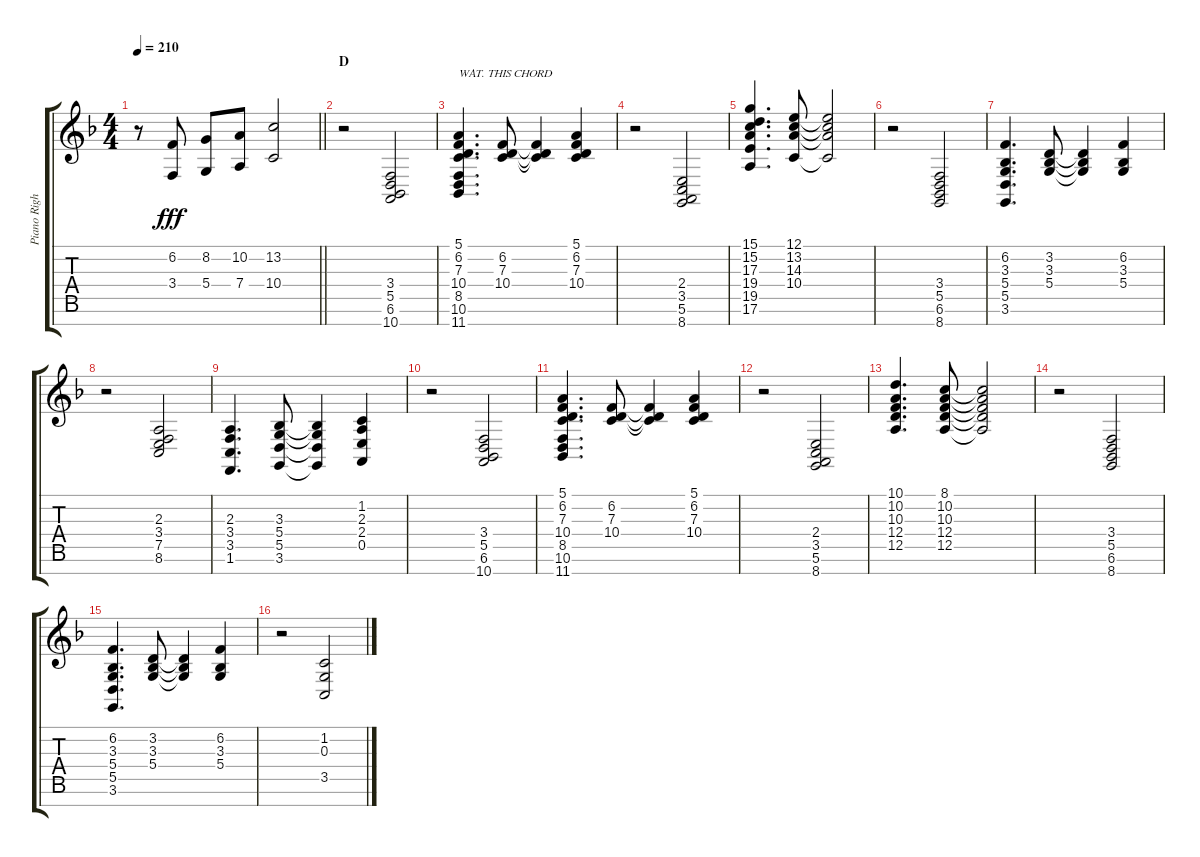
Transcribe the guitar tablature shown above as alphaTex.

\track ("Piano Right (Kotobuki Tsumugi)" "Piano Righ") {instrument acousticgrandpiano}
\staff {score tabs}
\tuning (E4 B3 G3 D3 A2 E2 B1) {hide}
\ts (4 4)
\tempo 210
\clef g2
\barLineRight lightlight
\ks f
r.8{dy fff} (6.2 3.4).8 (8.2 5.4).8 (10.2 7.4).8 (13.2 10.4).2 |
\section ("" "D")
r.2 (3.4 5.5 6.6 10.7).2 |
(5.1 6.2 7.3 10.4 8.5 10.6 11.7).4{d txt "WAT. THIS CHORD"} (6.2 7.3 10.4).8 (6.2{t} 7.3{t} 10.4{t}).4 (5.1 6.2 7.3 10.4).4 |
r.2 (2.4 3.5 5.6 8.7).2 |
(15.1 15.2 17.3 19.4 19.5 17.6).4{d} (12.1 13.2 14.3 10.4).8 (12.1{t} 13.2{t} 14.3{t} 10.4{t}).2 |
r.2 (3.4 5.5 6.6 8.7).2 |
(6.2 3.3 5.4 5.5 3.6).4{d} (3.2 3.3 5.4).8 (3.2{t} 3.3{t} 5.4{t}).4 (6.2 3.3 5.4).4 |
r.2 (2.3 3.4 7.5 8.6).2 |
(2.3 3.4 3.5 1.6).4{d} (3.3 5.4 5.5 3.6).8 (3.3{t} 5.4{t} 5.5{t} 3.6{t}).4 (1.2 2.3 2.4 0.5).4 |
r.2 (3.4 5.5 6.6 10.7).2 |
(5.1 6.2 7.3 10.4 8.5 10.6 11.7).4{d} (6.2 7.3 10.4).8 (6.2{t} 7.3{t} 10.4{t}).4 (5.1 6.2 7.3 10.4).4 |
r.2 (2.4 3.5 5.6 8.7).2 |
(10.1 10.2 10.3 12.4 12.5).4{d} (8.1 10.2 10.3 12.4 12.5).8 (8.1{t} 10.2{t} 10.3{t} 12.4{t} 12.5{t}).2 |
r.2 (3.4 5.5 6.6 8.7).2 |
(6.2 3.3 5.4 5.5 3.6).4{d} (3.2 3.3 5.4).8 (3.2{t} 3.3{t} 5.4{t}).4 (6.2 3.3 5.4).4 |
r.2 (1.2 0.3 3.5).2
